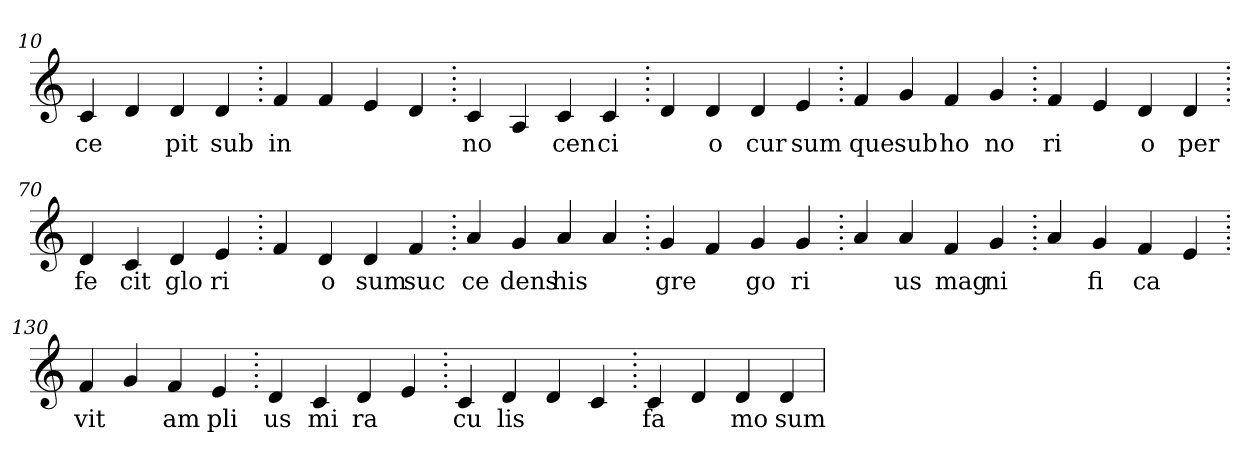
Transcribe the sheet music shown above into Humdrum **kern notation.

**kern	**text
*part1	*part1
*staff1	*staff1
*clefG2	*
=10.	=10.
4c	ce
4d	.
4d	pit
4d	sub
=20.	=20.
4f	in
4f	.
4e	.
4d	.
=30.	=30.
4c	no
4A	.
4c	cen
4c	ci
=40.	=40.
4d	.
4d	o
4d	cur
4e	sum
=50.	=50.
4f	que
4g	sub
4f	ho
4g	no
=60.	=60.
4f	ri
4e	.
4d	o
4d	per
=70.	=70.
4d	fe
4c	cit
4d	glo
4e	ri
=80.	=80.
4f	.
4d	o
4d	sum
4f	suc
=90.	=90.
4a	ce
4g	dens
4a	his
4a	.
=100.	=100.
4g	gre
4f	.
4g	go
4g	ri
=110.	=110.
4a	.
4a	us
4f	mag
4g	ni
=120.	=120.
4a	.
4g	fi
4f	ca
4e	.
=130.	=130.
4f	vit
4g	.
4f	am
4e	pli
=140.	=140.
4d	us
4c	mi
4d	ra
4e	.
=150.	=150.
4c	cu
4d	lis
4d	.
4c	.
=160.	=160.
4c	fa
4d	.
4d	mo
4d	sum
=	=
*-	*-
